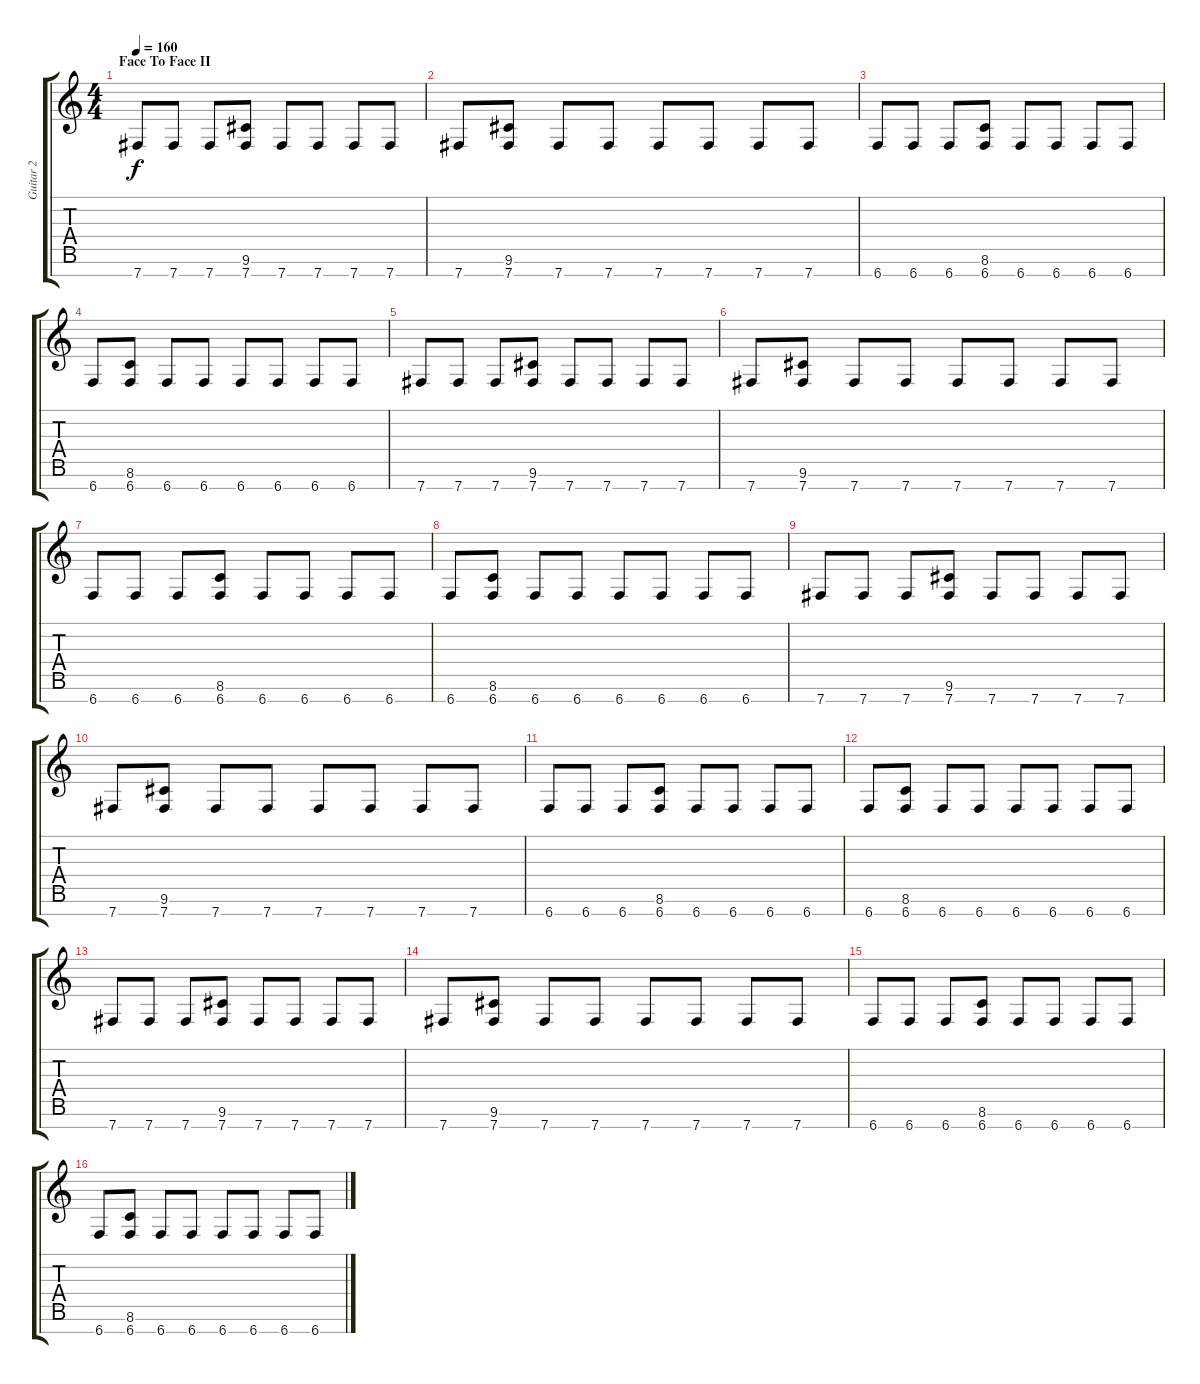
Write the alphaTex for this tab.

\track ("Guitar 2" "Guitar 2") {instrument distortionguitar}
\staff {score tabs}
\tuning (E4 B3 G3 D3 A2 E2 B1) {hide}
\ts (4 4)
\section ("" "Face To Face II")
\tempo 160
\clef g2
\ks c
7.7.8{dy f} 7.7.8 7.7.8 (9.6 7.7).8 7.7.8 7.7.8 7.7.8 7.7.8 |
7.7.8 (9.6 7.7).8 7.7.8 7.7.8 7.7.8 7.7.8 7.7.8 7.7.8 |
6.7.8 6.7.8 6.7.8 (8.6 6.7).8 6.7.8 6.7.8 6.7.8 6.7.8 |
6.7.8 (8.6 6.7).8 6.7.8 6.7.8 6.7.8 6.7.8 6.7.8 6.7.8 |
7.7.8 7.7.8 7.7.8 (9.6 7.7).8 7.7.8 7.7.8 7.7.8 7.7.8 |
7.7.8 (9.6 7.7).8 7.7.8 7.7.8 7.7.8 7.7.8 7.7.8 7.7.8 |
6.7.8 6.7.8 6.7.8 (8.6 6.7).8 6.7.8 6.7.8 6.7.8 6.7.8 |
6.7.8 (8.6 6.7).8 6.7.8 6.7.8 6.7.8 6.7.8 6.7.8 6.7.8 |
7.7.8 7.7.8 7.7.8 (9.6 7.7).8 7.7.8 7.7.8 7.7.8 7.7.8 |
7.7.8 (9.6 7.7).8 7.7.8 7.7.8 7.7.8 7.7.8 7.7.8 7.7.8 |
6.7.8 6.7.8 6.7.8 (8.6 6.7).8 6.7.8 6.7.8 6.7.8 6.7.8 |
6.7.8 (8.6 6.7).8 6.7.8 6.7.8 6.7.8 6.7.8 6.7.8 6.7.8 |
7.7.8 7.7.8 7.7.8 (9.6 7.7).8 7.7.8 7.7.8 7.7.8 7.7.8 |
7.7.8 (9.6 7.7).8 7.7.8 7.7.8 7.7.8 7.7.8 7.7.8 7.7.8 |
6.7.8 6.7.8 6.7.8 (8.6 6.7).8 6.7.8 6.7.8 6.7.8 6.7.8 |
6.7.8 (8.6 6.7).8 6.7.8 6.7.8 6.7.8 6.7.8 6.7.8 6.7.8
